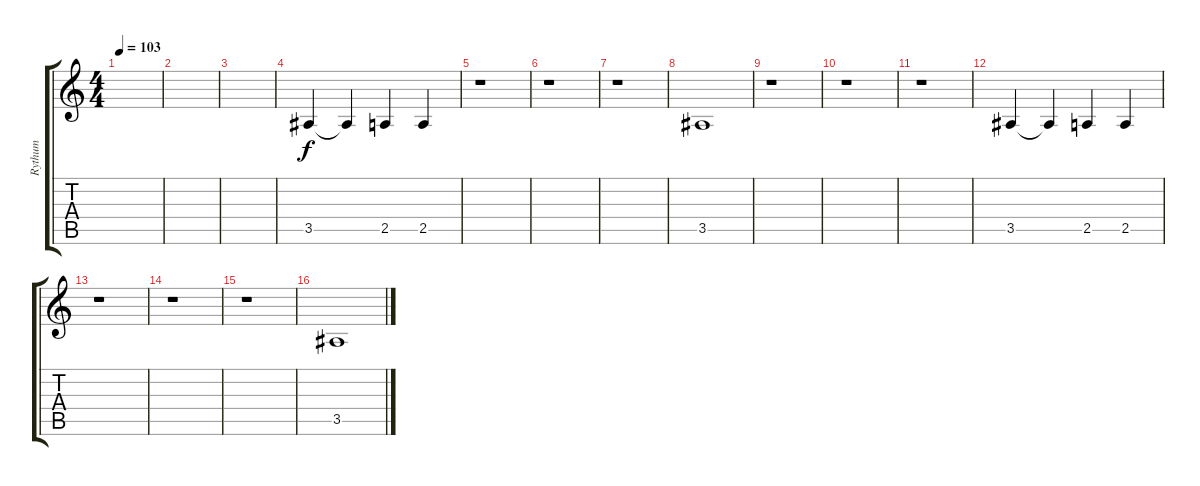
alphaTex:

\track ("Rythum" "Rythum") {instrument distortionguitar}
\staff {score tabs}
\tuning (D4 A3 F3 C3 G2 D2) {hide}
\ts (4 4)
\tempo 103
\clef g2
\ks c
|
|
|
3.5.4{volume 10} 3.5{t}.4 2.5.4 2.5.4 |
r.1 |
r.1 |
r.1 |
3.5.1 |
r.1 |
r.1 |
r.1 |
3.5.4 3.5{t}.4 2.5.4 2.5.4 |
r.1 |
r.1 |
r.1 |
3.5.1
